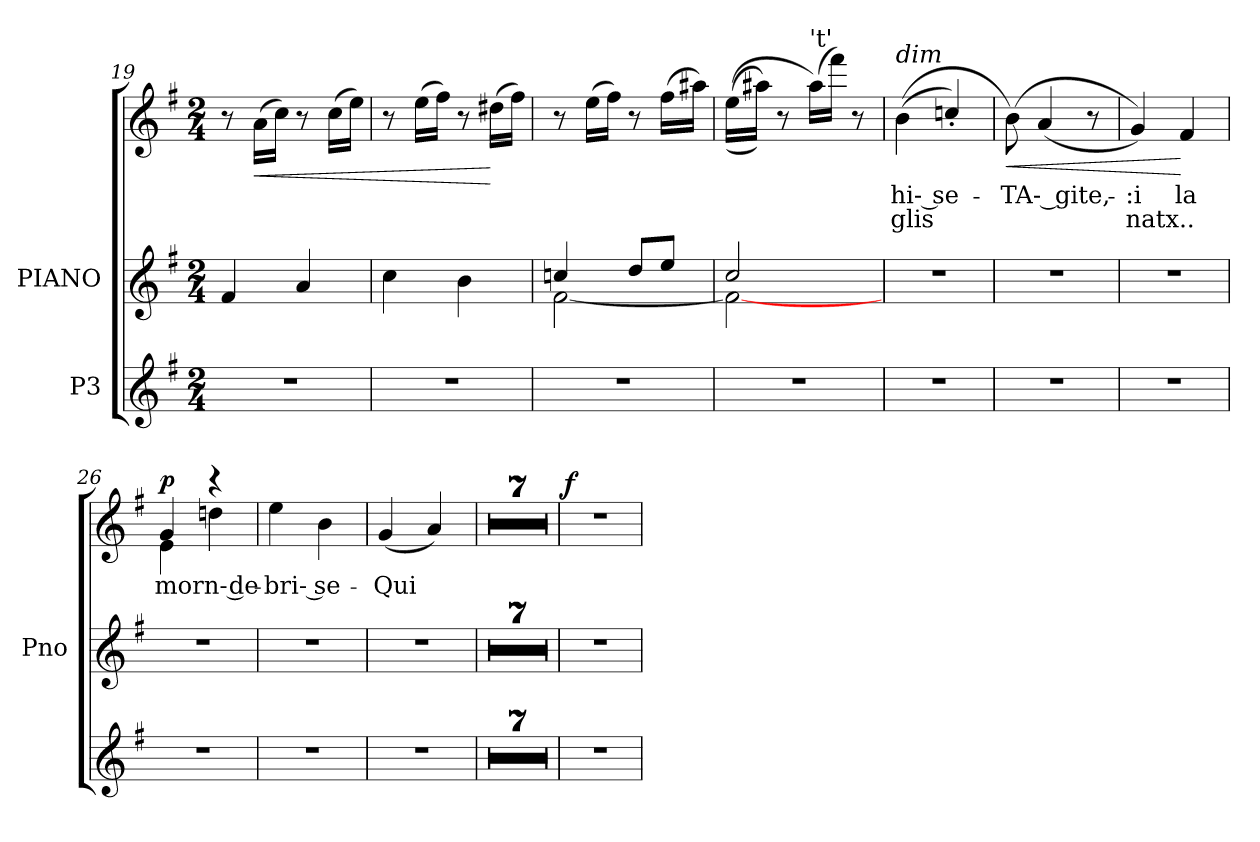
**kern	**kern	**kern	**text	**text	**dynam
*part2	*part1	*part1	*part1	*part1	*part1
*staff3	*staff2	*staff1	*staff1	*staff1	*staff1/2
*I"P3	*I"PIANO	*	*	*	*
*	*I'Pno	*	*	*	*
*clefG2	*clefG2	*clefG2	*	*	*
*k[f#]	*k[f#]	*k[f#]	*	*	*
*G:	*G:	*G:	*	*	*
*M2/4	*M2/4	*M2/4	*	*	*
=19	=19	=19	=19	=19	=19
!LO:N:vis=1	!	!	!	!	!
2r	4f#i/	8r	.	.	.
!	!	!	!	!	!LO:HP:b
.	.	(16ai\LL	.	.	<
.	.	16cci\JJ)	.	.	.
.	4ai/	8r	.	.	.
.	.	(16cci\LL	.	.	.
.	.	16eei\JJ)	.	.	.
=20	=20	=20	=20	=20	=20
!LO:N:vis=1	!	!	!	!	!
2r	4cci\	8r	.	.	.
.	.	(16eei\LL	.	.	.
.	.	16ff#i\JJ)	.	.	.
.	4bi\	8r	.	.	.
.	.	(16dd#Xi\LL	.	.	[
.	.	16ff#i\JJ)	.	.	.
=21	=21	=21	=21	=21	=21
!LO:N:vis=1	!	!	!	!	!
*	*^	*	*	*	*
2r	4ccni/	[<2f#i\	8r	.	.	.
.	.	.	(16eei\LL	.	.	.
.	.	.	16ff#i\JJ)	.	.	.
.	8ddi/L	.	8r	.	.	.
.	8eei/J	.	(16ff#i\LL	.	.	.
.	.	.	16aa#Xi\JJ)	.	.	.
=22	=22	=22	=22	=22	=22	=22
!LO:N:vis=1	!	!	!	!	!	!
2r	2cci/	2f#i\_<	(((16eei\LL	.	.	.
.	.	.	16aa#Xi\JJ))	.	.	.
.	.	.	8r	.	.	.
!	!	!	!LO:TX:a:t='t'	!	!	!
.	.	.	(16aa#i\LL)	.	.	.
.	.	.	16fff#i\JJ)	.	.	.
.	.	.	8r	.	.	.
*	*v	*v	*	*	*	*
!!LO:PB:g=z
=23	=23	=23	=23	=23	=23
!LO:N:vis=1	!LO:N:vis=1	!	!	!	!
!	!	!LO:TX:a:i:t=dim	!	!	!
!	!	!	!LO:LY:b:color=#000000	!LO:LY:b:color=#000000	!
2r	2r	((4bi\	hi- se-	glis	.
.	.	4ccn'i/)	.	.	.
=24	=24	=24	=24	=24	=24
!LO:N:vis=1	!LO:N:vis=1	!	!	!	!
!	!	!	!LO:LY:b:color=#000000	!	!LO:HP:b
2r	2r	(8bi\)	TA- gite,-	.	<
.	.	(4ai/	.	.	.
.	.	8r	.	.	.
=25	=25	=25	=25	=25	=25
!LO:N:vis=1	!LO:N:vis=1	!	!	!	!
!	!	!	!LO:LY:b:color=#000000	!LO:LY:b:color=#000000	!
2r	2r	4gi/))	:i	natx..	.
!	!	!	!LO:LY:b:color=#000000	!	!
.	.	4f#i/	la	.	[
=26	=26	=26	=26	=26	=26
!LO:N:vis=1	!LO:N:vis=1	!	!	!	!
!	!	!	!LO:LY:b:color=#000000	!	!
*	*	*^	*	*	*
2r	2r	4gi/	4ei\	morn- de-	.	p
.	.	4r	4ddni\	.	.	.
=27	=27	=27	=27	=27	=27	=27
!LO:N:vis=1	!LO:N:vis=1	!	!	!	!	!
*	*	*v	*v	*	*	*
*	*	*^	*	*	*
!	!	!	!	!LO:LY:b:color=#000000	!	!
*	*	*v	*v	*	*	*
2r	2r	4eei\	bri- se-	.	.
.	.	4bi\	.	.	.
=28	=28	=28	=28	=28	=28
!LO:N:vis=1	!LO:N:vis=1	!	!	!	!
!	!	!	!LO:LY:b:color=#000000	!	!
2r	2r	(4gi/	Qui	.	.
.	.	4ai/)	.	.	.
!!LO:LB:g=z
=29	=29	=29	=29	=29	=29
*	*	*	*	*	*
2r	2r	2r	.	.	.
=30	=30	=30	=30	=30	=30
2r	2r	2r	.	.	.
=31	=31	=31	=31	=31	=31
2r	2r	2r	.	.	.
=32	=32	=32	=32	=32	=32
2r	2r	2r	.	.	.
=33	=33	=33	=33	=33	=33
2r	2r	2r	.	.	.
=34	=34	=34	=34	=34	=34
2r	2r	2r	.	.	.
=35	=35	=35	=35	=35	=35
2r	2r	2r	.	.	.
=36	=36	=36	=36	=36	=36
2r	2r	2r	.	.	f
=	=	=	=	=	=
*-	*-	*-	*-	*-	*-
